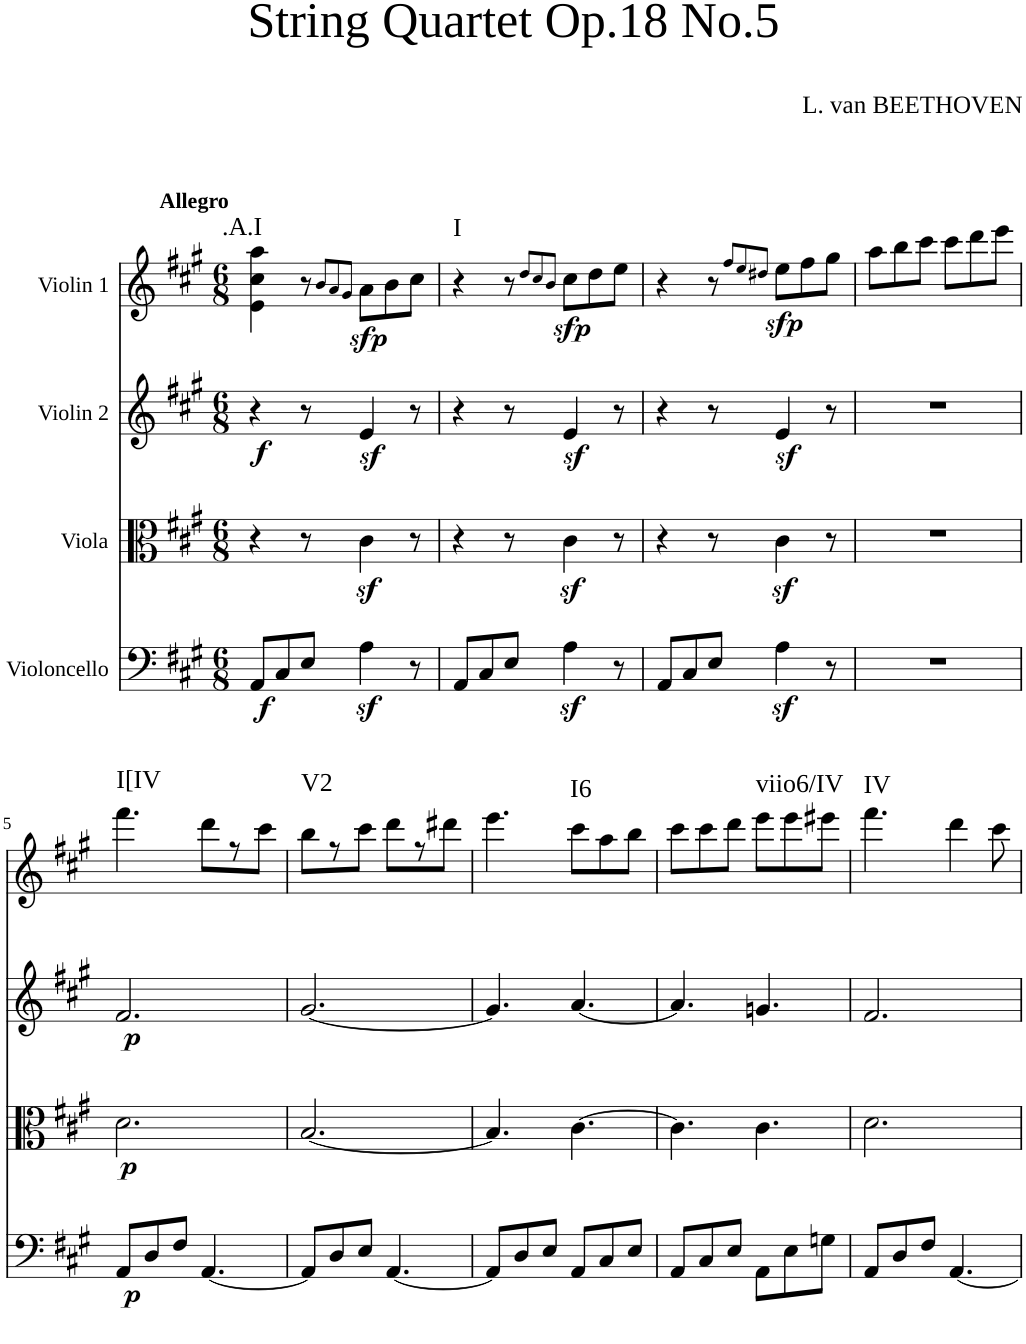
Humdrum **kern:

**kern	**dynam	**kern	**dynam	**kern	**dynam	**kern	**dynam	**harte
*part4	*part4	*part3	*part3	*part2	*part2	*part1	*part1	*part1
*staff4	*staff4	*staff3	*staff3	*staff2	*staff2	*staff1	*staff1	*
*I"Violoncello	*	*I"Viola	*	*I"Violin 2	*	*I"Violin 1	*	*
*I'Vc	*	*I'Vla	*	*I'Vln	*	*I'Vln	*	*
*clefF4	*	*clefC3	*	*clefG2	*	*clefG2	*	*
*k[f#c#g#]	*	*k[f#c#g#]	*	*k[f#c#g#]	*	*k[f#c#g#]	*	*
*A:	*	*A:	*	*A:	*	*A:	*	*
*M6/8	*	*M6/8	*	*M6/8	*	*M6/8	*	*
=1	=1	=1	=1	=1	=1	=1	=1	=1
!	!	!	!	!	!	!LO:TX:a:B:t=Allegro	!	!
!	!LO:DY:b	!	!	!	!LO:DY:b	!	!	!
8AA/L	f	4r	.	4r	f	4e\ 4cc#\ 4aa\	.	.
8C#/	.	.	.	.	.	.	.	.
!	!	!	!	!	!	!	!	!LO:H:kt=.A.I
8E/J	.	8r	.	8r	.	8r	.	N
.	.	.	.	.	.	8qb/L	.	.
.	.	.	.	.	.	8qa/	.	.
.	.	.	.	.	.	8qg#/J	.	.
!	!	!	!	!	!	!	!LO:DY:b	!
4Az<\	.	4c#z<\	.	4ez</	.	8a\L	sfp	.
.	.	.	.	.	.	8b\	.	.
8r	.	8r	.	8r	.	8cc#\J	.	.
=2	=2	=2	=2	=2	=2	=2	=2	=2
!	!	!	!	!	!	!	!	!LO:H:kt=I
8AA/L	.	4r	.	4r	.	4r	.	N
8C#/	.	.	.	.	.	.	.	.
8E/J	.	8r	.	8r	.	8r	.	.
.	.	.	.	.	.	8qdd/L	.	.
.	.	.	.	.	.	8qcc#/	.	.
.	.	.	.	.	.	8qb/J	.	.
!	!	!	!	!	!	!	!LO:DY:b	!
4Az<\	.	4c#z<\	.	4ez</	.	8cc#\L	sfp	.
.	.	.	.	.	.	8dd\	.	.
8r	.	8r	.	8r	.	8ee\J	.	.
=3	=3	=3	=3	=3	=3	=3	=3	=3
8AA/L	.	4r	.	4r	.	4r	.	.
8C#/	.	.	.	.	.	.	.	.
8E/J	.	8r	.	8r	.	8r	.	.
.	.	.	.	.	.	8qff#/L	.	.
.	.	.	.	.	.	8qee/	.	.
.	.	.	.	.	.	8qdd#X/J	.	.
!	!	!	!	!	!	!	!LO:DY:b	!
4Az<\	.	4c#z<\	.	4ez</	.	8ee\L	sfp	.
.	.	.	.	.	.	8ff#\	.	.
8r	.	8r	.	8r	.	8gg#\J	.	.
=4	=4	=4	=4	=4	=4	=4	=4	=4
2.r	.	2.r	.	2.r	.	8aa\L	.	.
.	.	.	.	.	.	8bb\	.	.
.	.	.	.	.	.	8ccc#\J	.	.
.	.	.	.	.	.	8ccc#\L	.	.
.	.	.	.	.	.	8ddd\	.	.
.	.	.	.	.	.	8eee\J	.	.
!!LO:LB:g=z
=5	=5	=5	=5	=5	=5	=5	=5	=5
!	!LO:DY:b	!	!LO:DY:b	!	!LO:DY:b	!	!	!LO:H:kt=I[IV
8AA/L	p	2.d\	p	2.f#/	p	4.fff#\	.	N
8D/	.	.	.	.	.	.	.	.
8F#/J	.	.	.	.	.	.	.	.
[4.AA/	.	.	.	.	.	8ddd\L	.	.
.	.	.	.	.	.	8r	.	.
.	.	.	.	.	.	8ccc#\J	.	.
=6	=6	=6	=6	=6	=6	=6	=6	=6
!	!	!	!	!	!	!	!	!LO:H:kt=V2
8AA/L]	.	[2.B/	.	[2.g#/	.	8bb\L	.	N
8D/	.	.	.	.	.	8r	.	.
8E/J	.	.	.	.	.	8ccc#\J	.	.
[4.AA/	.	.	.	.	.	8ddd\L	.	.
.	.	.	.	.	.	8r	.	.
.	.	.	.	.	.	8ddd#X\J	.	.
=7	=7	=7	=7	=7	=7	=7	=7	=7
8AA/L]	.	4.B/]	.	4.g#/]	.	4.eee\	.	.
8D/	.	.	.	.	.	.	.	.
8E/J	.	.	.	.	.	.	.	.
!	!	!	!	!	!	!	!	!LO:H:kt=I6
8AA/L	.	[4.c#\	.	[4.a/	.	8ccc#\L	.	N
8C#/	.	.	.	.	.	8aa\	.	.
8E/J	.	.	.	.	.	8bb\J	.	.
=8	=8	=8	=8	=8	=8	=8	=8	=8
8AA/L	.	4.c#\]	.	4.a/]	.	8ccc#\L	.	.
8C#/	.	.	.	.	.	8ccc#\	.	.
8E/J	.	.	.	.	.	8ddd\J	.	.
!	!	!	!	!	!	!	!	!LO:H:kt=viio6/IV
8AA\L	.	4.c#\	.	4.gn/	.	8eee\L	.	N
8E\	.	.	.	.	.	8eee\	.	.
8Gn\J	.	.	.	.	.	8eee#X\J	.	.
=9	=9	=9	=9	=9	=9	=9	=9	=9
!	!	!	!	!	!	!	!	!LO:H:kt=IV
8AA/L	.	2.d\	.	2.f#/	.	4.fff#\	.	N
8D/	.	.	.	.	.	.	.	.
8F#/J	.	.	.	.	.	.	.	.
[4.AA/	.	.	.	.	.	4ddd\	.	.
.	.	.	.	.	.	8ccc#\	.	.
=	=	=	=	=	=	=	=	=
*-	*-	*-	*-	*-	*-	*-	*-	*-
